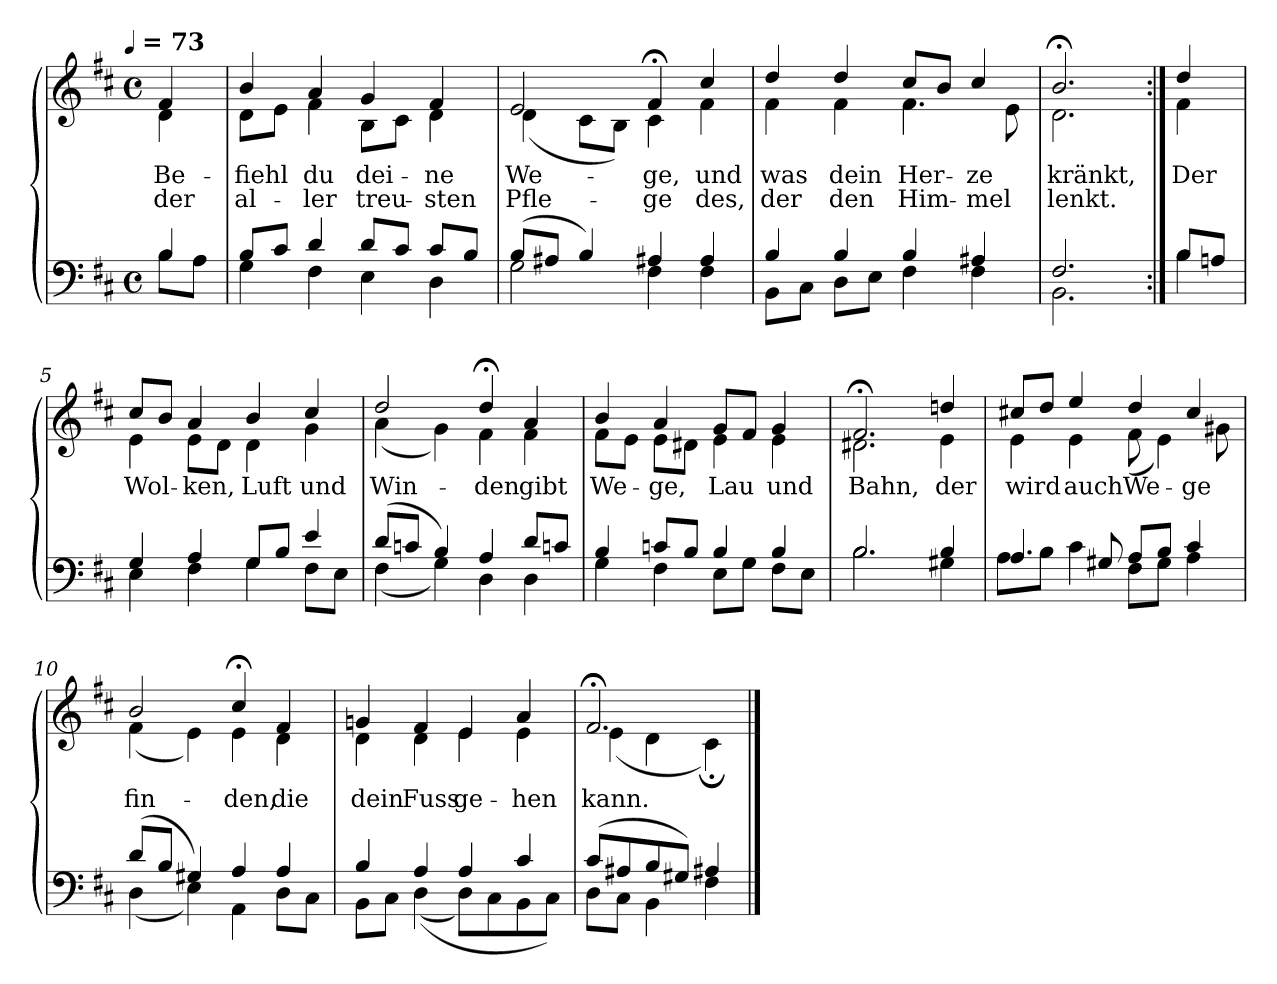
**kern	**kern	**text	**text	**dynam
*part1	*part1	*part1	*part1	*part1
*staff2	*staff1	*staff1	*staff1	*staff1/2
*clefF4	*clefG2	*	*	*
*k[f#c#]	*k[f#c#]	*	*	*
!!LO:TX:omd:t=[quarter] = 73
*M4/4	*M4/4	*	*	*
*met(c)	*met(c)	*	*	*
*MM73	*MM73	*	*	*
=	=	=	=	=
*^	*^	*	*	*
4B	8BL	4f#	4d	Be-	der	.
.	8AJ	.	.	.	.	.
=1	=1	=1	=1	=1	=1	=1
*	*	*MM74	*	*	*	*
8BL	4G	4b	8dL	-fiehl	al-	.
8c#J	.	.	8eJ	.	.	.
4d	4F#	4a	4f#	du	-ler	.
8dL	4E	4g	8BL	dei-	treu-	.
8c#J	.	.	8c#J	.	.	.
8c#L	4D	4f#	4d	-ne	-sten	.
8BJ	.	.	.	.	.	.
=2	=2	=2	=2	=2	=2	=2
*	*	*MM72	*	*	*	*
(8BL	2G	2e	(4d	We-	Pfle-	.
8A#XJ	.	.	.	.	.	.
4B)	.	.	8c#L	.	.	.
.	.	.	8BJ)	.	.	.
4A#X	4F#	4f#;<	4c#	-ge,	-ge	.
4A#	4F#	4cc#	4f#	und	des,	.
=3	=3	=3	=3	=3	=3	=3
*	*	*MM74	*	*	*	*
4B	8BBL	4dd	4f#	was	der	.
.	8C#J	.	.	.	.	.
4B	8DL	4dd	4f#	dein	den	.
.	8EJ	.	.	.	.	.
4B	4F#	8cc#L	4.f#	Her-	Him-	♩ = 72
.	.	8bJ	.	.	.	.
4A#X	4F#	4cc#	.	-ze	-mel	♩ = 70
.	.	.	8e	.	.	.
=4	=4	=4	=4	=4	=4	=4
2.F#	2.BB	2.b;<	2.d	kränkt,	lenkt.	.
!!LO:LB:g=z	!!
=:|!	=:|!	=:|!	=:|!	=:|!	=:|!	=:|!
*	*	*MM73	*	*	*	*
8BL	4B	4dd	4f#	Der	.	.
8AnJ	.	.	.	.	.	.
=5	=5	=5	=5	=5	=5	=5
*	*	*MM74	*	*	*	*
4G	4E	8cc#L	4e	Wol-	.	.
.	.	8bJ	.	.	.	.
4A	4F#	4a	8eL	-ken,	.	.
.	.	.	8dJ	.	.	.
8GL	4G	4b	4d	Luft	.	.
8BJ	.	.	.	.	.	.
4e	8F#L	4cc#	4g	und	.	.
.	8EJ	.	.	.	.	.
=6	=6	=6	=6	=6	=6	=6
*	*	*MM72	*	*	*	*
(8dL	(4F#	2dd	(4a	Win-	.	.
8cnJ	.	.	.	.	.	.
4B)	4G)	.	4g)	.	.	.
4A	4D	4dd;<	4f#	-den	.	.
8dL	4D	4a	4f#	gibt	.	♩ = 71
8cnJ	.	.	.	.	.	.
=7	=7	=7	=7	=7	=7	=7
*	*	*MM73	*	*	*	*
4B	4G	4b	8f#L	We-	.	.
.	.	.	8eJ	.	.	.
8cnL	4F#	4a	8eL	-ge,	.	♩ = 74
8BJ	.	.	8d#XJ	.	.	.
4B	8EL	8gL	4e	Lau	.	♩ = 73
.	8GJ	8f#J	.	.	.	.
4B	8F#L	4g	4e	und	.	♩ = 70
.	8EJ	.	.	.	.	.
=8	=8	=8	=8	=8	=8	=8
2.B	2.B	2.f#;<	2.d#X	Bahn,	.	.
4B	4G#X	4ddn	4e	der	.	.
!!LO:LB:g=z	!!
=9	=9	=9	=9	=9	=9	=9
4.A	8AL	8cc#XL	4e	wird	.	.
.	8BJ	8ddJ	.	.	.	.
.	4c#	4ee	4e	auch	.	♩ = 72
8G#X	.	.	.	.	.	.
8AL	8F#L	4dd	(8f#	We-	.	.
8BJ	8G#J	.	4e)	.	.	.
4c#	4A	4cc#	.	-ge	.	.
.	.	.	8g#X	.	.	.
=10	=10	=10	=10	=10	=10	=10
*	*	*MM71	*	*	*	*
(8dL	(4D	2b	(4f#	fin-	.	.
8BJ	.	.	.	.	.	.
4G#X)	4E)	.	4e)	.	.	.
4A	4AA	4cc#;<	4e	-den,	.	.
4A	8DL	4f#	4d	die	.	♩ = 69
.	8C#J	.	.	.	.	.
=11	=11	=11	=11	=11	=11	=11
*	*	*MM71	*	*	*	*
4B	8BBL	4gn	4d	dein	.	.
.	8C#J	.	.	.	.	.
4A	((4D	4f#	4d	Fuss	.	♩ = 68
4A	8DL)	4e	4e	ge-	.	♩ = 69
.	8C#	.	.	.	.	.
4c#	8BB	4a	4e	-hen	.	.
.	8C#J)	.	.	.	.	.
=12	=12	=12	=12	=12	=12	=12
*	*	*MM66	*	*	*	*
(8c#L	8DL	2.f#;<	(4e	kann.	.	.
8A#X	8C#J	.	.	.	.	.
8B	4BB	.	4d	.	.	.
8G#XJ)	.	.	.	.	.	.
4A#X	4F#	.	4c#;)	.	.	.
*v	*v	*	*	*	*	*
*	*v	*v	*	*	*
==	==	==	==	==
*-	*-	*-	*-	*-
